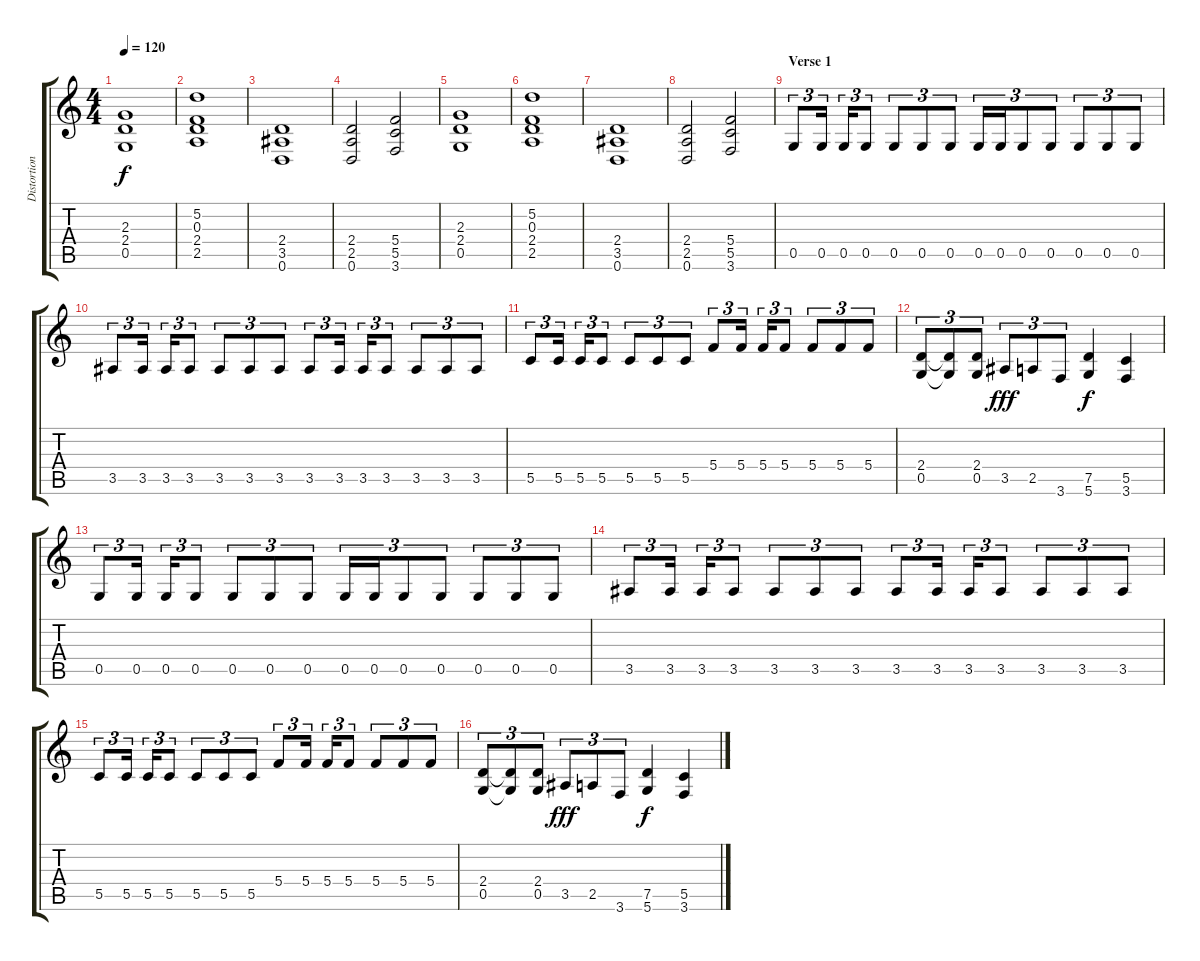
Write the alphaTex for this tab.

\track ("Distortion 1" "Distortion") {instrument distortionguitar}
\staff {score tabs}
\tuning (D4 A3 F3 C3 G2 D2) {hide}
\ts (4 4)
\tempo 120
\clef g2
\ks c
(2.3 2.4 0.5).1{dy f} |
(5.2 0.3 2.4 2.5).1 |
(2.4 3.5 0.6).1 |
(2.4 2.5 0.6).2 (5.4 5.5 3.6).2 |
(2.3 2.4 0.5).1 |
(5.2 0.3 2.4 2.5).1 |
(2.4 3.5 0.6).1 |
(2.4 2.5 0.6).2 (5.4 5.5 3.6).2 |
\section ("" "Verse 1")
0.5.8{tu (3 2)} 0.5.16{tu (3 2)} 0.5.16{tu (3 2)} 0.5.8{tu (3 2)} 0.5.8{tu (3 2)} 0.5.8{tu (3 2)} 0.5.8{tu (3 2)} 0.5.16{tu (3 2)} 0.5.16{tu (3 2)} 0.5.8{tu (3 2)} 0.5.8{tu (3 2)} 0.5.8{tu (3 2)} 0.5.8{tu (3 2)} 0.5.8{tu (3 2)} |
3.5.8{tu (3 2)} 3.5.16{tu (3 2)} 3.5.16{tu (3 2)} 3.5.8{tu (3 2)} 3.5.8{tu (3 2)} 3.5.8{tu (3 2)} 3.5.8{tu (3 2)} 3.5.8{tu (3 2)} 3.5.16{tu (3 2)} 3.5.16{tu (3 2)} 3.5.8{tu (3 2)} 3.5.8{tu (3 2)} 3.5.8{tu (3 2)} 3.5.8{tu (3 2)} |
5.5.8{tu (3 2)} 5.5.16{tu (3 2)} 5.5.16{tu (3 2)} 5.5.8{tu (3 2)} 5.5.8{tu (3 2)} 5.5.8{tu (3 2)} 5.5.8{tu (3 2)} 5.4.8{tu (3 2)} 5.4.16{tu (3 2)} 5.4.16{tu (3 2)} 5.4.8{tu (3 2)} 5.4.8{tu (3 2)} 5.4.8{tu (3 2)} 5.4.8{tu (3 2)} |
(2.4 0.5).8{tu (3 2)} (2.4{t} 0.5{t}).8{tu (3 2)} (2.4 0.5).8{tu (3 2)} 3.5.8{tu (3 2) dy fff} 2.5.8{tu (3 2)} 3.6.8{tu (3 2)} (7.5 5.6).4{dy f} (5.5 3.6).4 |
0.5.8{tu (3 2)} 0.5.16{tu (3 2)} 0.5.16{tu (3 2)} 0.5.8{tu (3 2)} 0.5.8{tu (3 2)} 0.5.8{tu (3 2)} 0.5.8{tu (3 2)} 0.5.16{tu (3 2)} 0.5.16{tu (3 2)} 0.5.8{tu (3 2)} 0.5.8{tu (3 2)} 0.5.8{tu (3 2)} 0.5.8{tu (3 2)} 0.5.8{tu (3 2)} |
3.5.8{tu (3 2)} 3.5.16{tu (3 2)} 3.5.16{tu (3 2)} 3.5.8{tu (3 2)} 3.5.8{tu (3 2)} 3.5.8{tu (3 2)} 3.5.8{tu (3 2)} 3.5.8{tu (3 2)} 3.5.16{tu (3 2)} 3.5.16{tu (3 2)} 3.5.8{tu (3 2)} 3.5.8{tu (3 2)} 3.5.8{tu (3 2)} 3.5.8{tu (3 2)} |
5.5.8{tu (3 2)} 5.5.16{tu (3 2)} 5.5.16{tu (3 2)} 5.5.8{tu (3 2)} 5.5.8{tu (3 2)} 5.5.8{tu (3 2)} 5.5.8{tu (3 2)} 5.4.8{tu (3 2)} 5.4.16{tu (3 2)} 5.4.16{tu (3 2)} 5.4.8{tu (3 2)} 5.4.8{tu (3 2)} 5.4.8{tu (3 2)} 5.4.8{tu (3 2)} |
(2.4 0.5).8{tu (3 2)} (2.4{t} 0.5{t}).8{tu (3 2)} (2.4 0.5).8{tu (3 2)} 3.5.8{tu (3 2) dy fff} 2.5.8{tu (3 2)} 3.6.8{tu (3 2)} (7.5 5.6).4{dy f} (5.5 3.6).4
